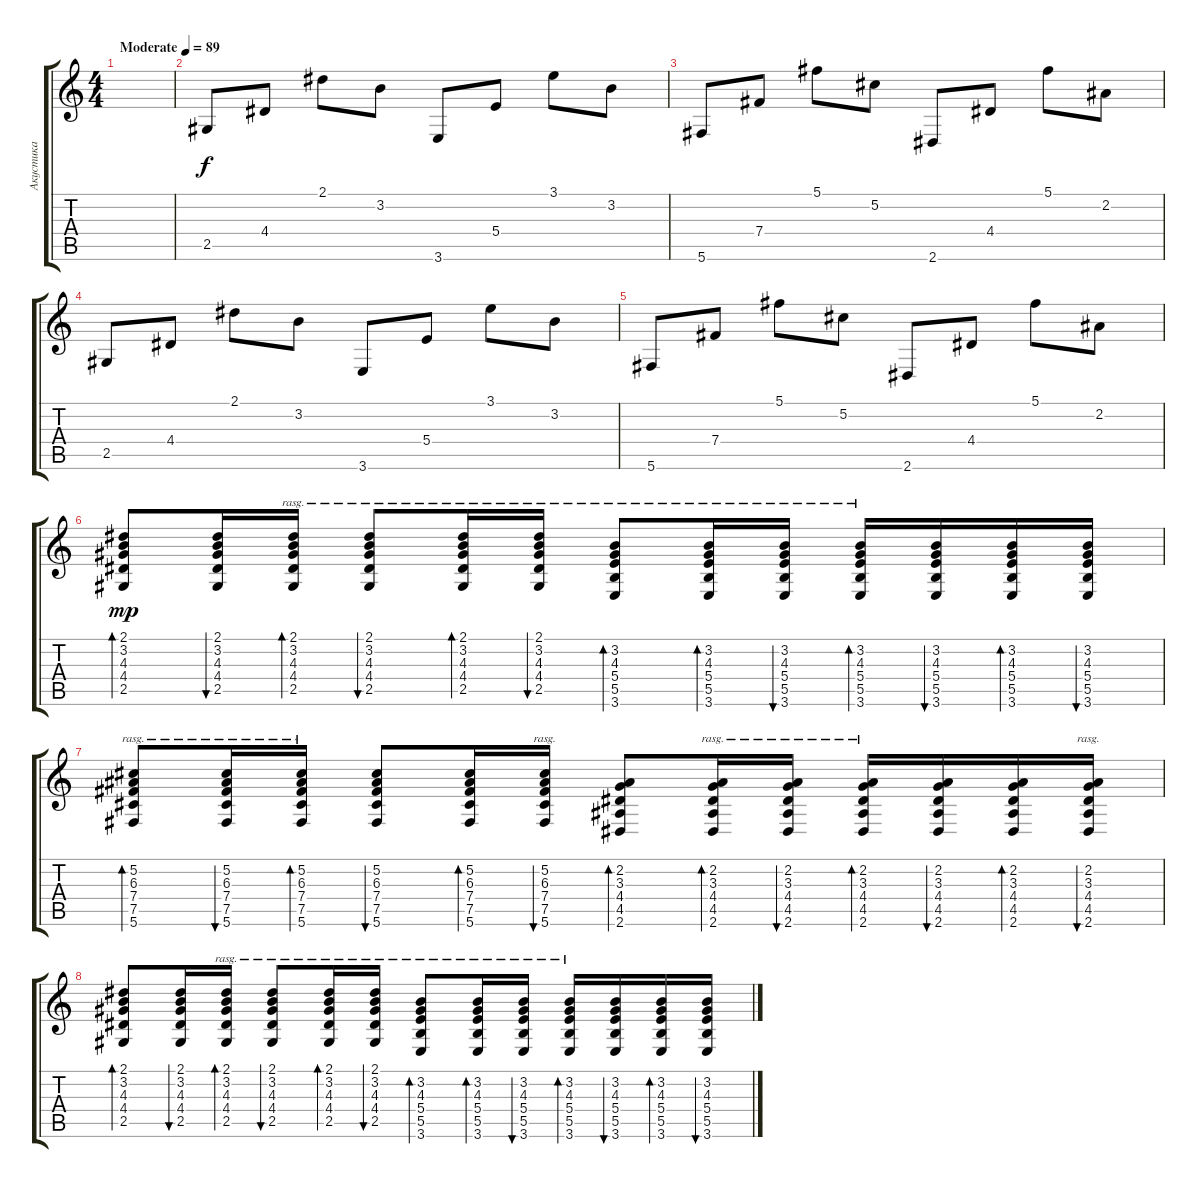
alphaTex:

\track ("Акустика" "Акустика") {instrument acousticguitarsteel}
\staff {score tabs}
\tuning (Db4 Ab3 E3 B2 Gb2 Db2) {hide}
\ts (4 4)
\tempo (89 "Moderate")
\clef g2
\ks c
|
2.5.8 4.4.8 2.1.8 3.2.8 3.6.8 5.4.8 3.1.8 3.2.8 |
5.6.8 7.4.8 5.1.8 5.2.8 2.6.8 4.4.8 5.1.8 2.2.8 |
2.5.8 4.4.8 2.1.8 3.2.8 3.6.8 5.4.8 3.1.8 3.2.8 |
5.6.8 7.4.8 5.1.8 5.2.8 2.6.8 4.4.8 5.1.8 2.2.8 |
(2.1 3.2 4.3 4.4 2.5).8{bd 60 dy mp} (2.1 3.2 4.3 4.4 2.5).16{bu 30} (2.1 3.2 4.3 4.4 2.5).16{bd 30 rasg ii} (2.1 3.2 4.3 4.4 2.5).8{bu 60 rasg ii} (2.1 3.2 4.3 4.4 2.5).16{bd 30 rasg ii} (2.1 3.2 4.3 4.4 2.5).16{bu 30 rasg ii} (3.2 4.3 5.4 5.5 3.6).8{bd 30 rasg ii} (3.2 4.3 5.4 5.5 3.6).16{bd 30 rasg ii} (3.2 4.3 5.4 5.5 3.6).16{bu 30 rasg ii} (3.2 4.3 5.4 5.5 3.6).16{bd 30 rasg ii} (3.2 4.3 5.4 5.5 3.6).16{bu 30} (3.2 4.3 5.4 5.5 3.6).16{bd 30} (3.2 4.3 5.4 5.5 3.6).16{bu 30} |
(5.2 6.3 7.4 7.5 5.6).8{bd 30 rasg ii} (5.2 6.3 7.4 7.5 5.6).16{bu 30 rasg ii} (5.2 6.3 7.4 7.5 5.6).16{bd 30 rasg ii} (5.2 6.3 7.4 7.5 5.6).8{bu 30} (5.2 6.3 7.4 7.5 5.6).16{bd 30} (5.2 6.3 7.4 7.5 5.6).16{bu 30 rasg ii} (2.2 3.3 4.4 4.5 2.6).8{bd 30} (2.2 3.3 4.4 4.5 2.6).16{bd 30 rasg ii} (2.2 3.3 4.4 4.5 2.6).16{bu 30 rasg ii} (2.2 3.3 4.4 4.5 2.6).16{bd 30 rasg ii} (2.2 3.3 4.4 4.5 2.6).16{bu 60} (2.2 3.3 4.4 4.5 2.6).16{bd 60} (2.2 3.3 4.4 4.5 2.6).16{bu 30 rasg ii} |
(2.1 3.2 4.3 4.4 2.5).8{bd 60} (2.1 3.2 4.3 4.4 2.5).16{bu 30} (2.1 3.2 4.3 4.4 2.5).16{bd 30 rasg ii} (2.1 3.2 4.3 4.4 2.5).8{bu 60 rasg ii} (2.1 3.2 4.3 4.4 2.5).16{bd 30 rasg ii} (2.1 3.2 4.3 4.4 2.5).16{bu 30 rasg ii} (3.2 4.3 5.4 5.5 3.6).8{bd 30 rasg ii} (3.2 4.3 5.4 5.5 3.6).16{bd 30 rasg ii} (3.2 4.3 5.4 5.5 3.6).16{bu 30 rasg ii} (3.2 4.3 5.4 5.5 3.6).16{bd 30 rasg ii} (3.2 4.3 5.4 5.5 3.6).16{bu 30} (3.2 4.3 5.4 5.5 3.6).16{bd 30} (3.2 4.3 5.4 5.5 3.6).16{bu 30}
